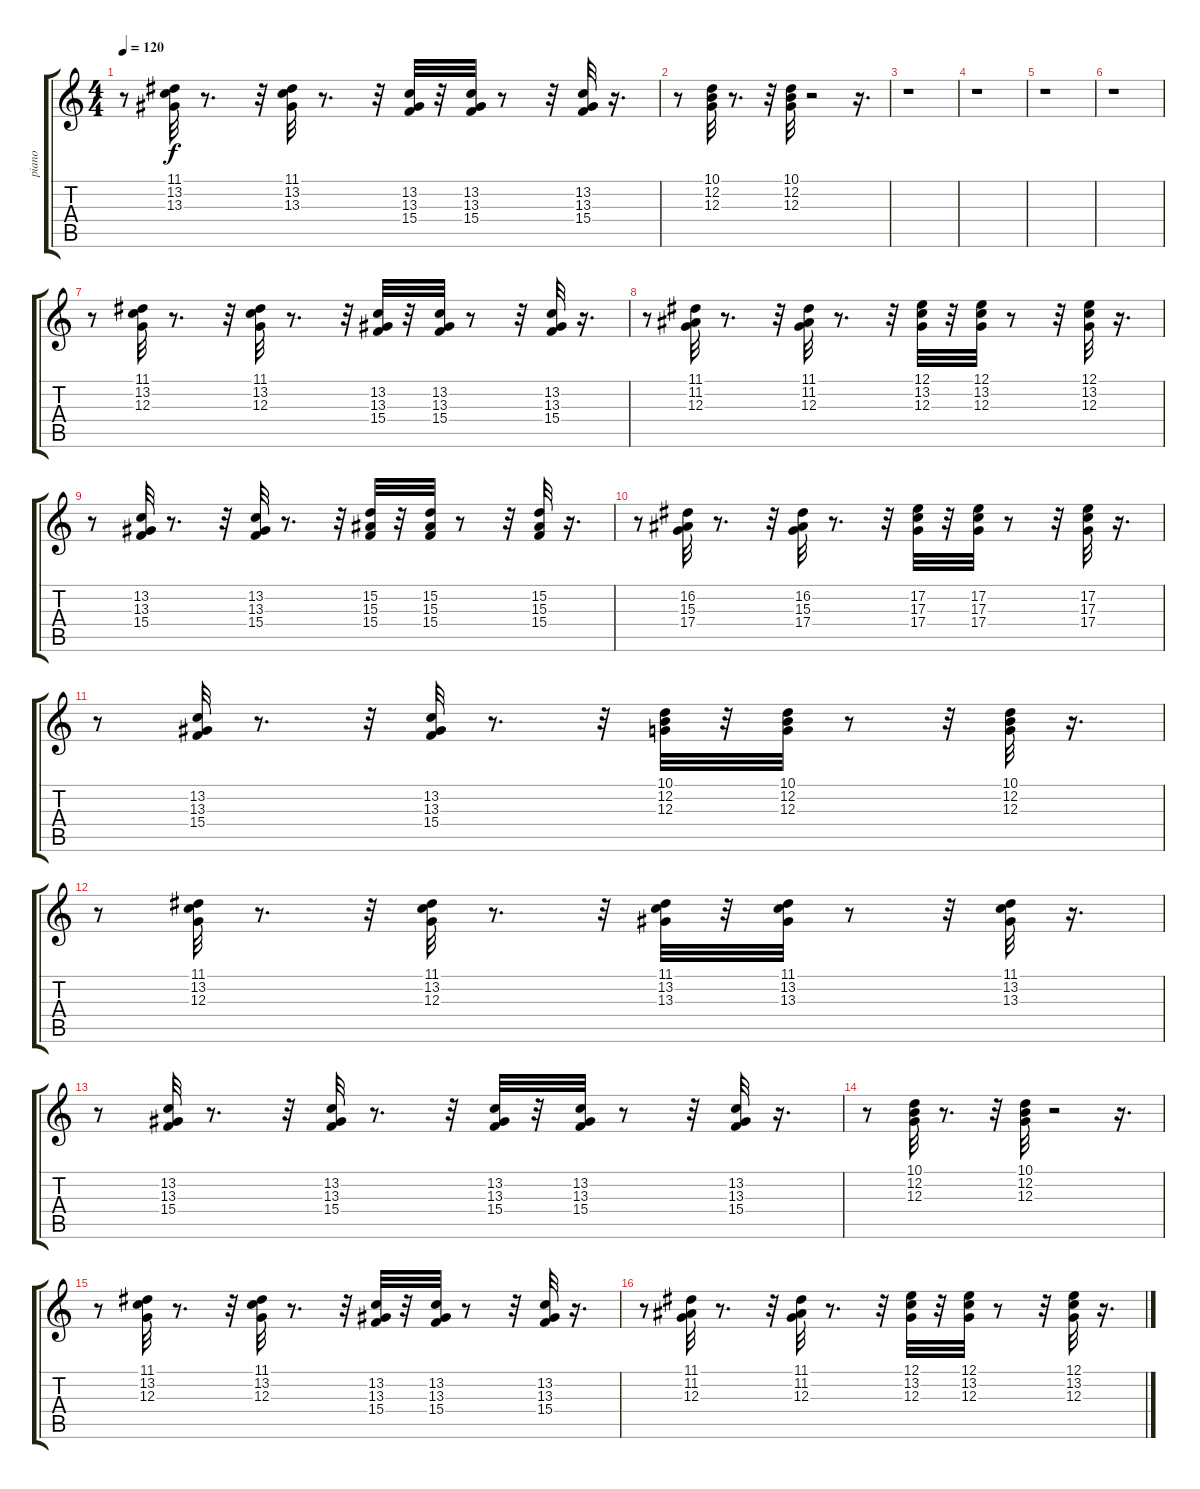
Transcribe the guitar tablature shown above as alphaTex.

\track ("piano" "piano") {instrument electricgrandpiano}
\staff {score tabs}
\tuning (E4 B3 G3 D3 A2 E2) {hide}
\ts (4 4)
\tempo 120
\clef g2
\ks c
r.8{dy f} (11.1 13.2 13.3).32 r.8{d} r.32 (11.1 13.2 13.3).32 r.8{d} r.32 (13.2 13.3 15.4).32 r.32 (13.2 13.3 15.4).32 r.8 r.32 (13.2 13.3 15.4).32 r.16{d} |
r.8 (10.1 12.2 12.3).32 r.8{d} r.32 (10.1 12.2 12.3).32 r.2 r.16{d} |
r.1 |
r.1 |
r.1 |
r.1 |
r.8 (11.1 13.2 12.3).32 r.8{d} r.32 (11.1 13.2 12.3).32 r.8{d} r.32 (13.2 13.3 15.4).32 r.32 (13.2 13.3 15.4).32 r.8 r.32 (13.2 13.3 15.4).32 r.16{d} |
r.8 (11.1 11.2 12.3).32 r.8{d} r.32 (11.1 11.2 12.3).32 r.8{d} r.32 (12.1 13.2 12.3).32 r.32 (12.1 13.2 12.3).32 r.8 r.32 (12.1 13.2 12.3).32 r.16{d} |
r.8 (13.2 13.3 15.4).32 r.8{d} r.32 (13.2 13.3 15.4).32 r.8{d} r.32 (15.2 15.3 15.4).32 r.32 (15.2 15.3 15.4).32 r.8 r.32 (15.2 15.3 15.4).32 r.16{d} |
r.8 (16.2 15.3 17.4).32 r.8{d} r.32 (16.2 15.3 17.4).32 r.8{d} r.32 (17.2 17.3 17.4).32 r.32 (17.2 17.3 17.4).32 r.8 r.32 (17.2 17.3 17.4).32 r.16{d} |
r.8 (13.2 13.3 15.4).32 r.8{d} r.32 (13.2 13.3 15.4).32 r.8{d} r.32 (10.1 12.2 12.3).32 r.32 (10.1 12.2 12.3).32 r.8 r.32 (10.1 12.2 12.3).32 r.16{d} |
r.8 (11.1 13.2 12.3).32 r.8{d} r.32 (11.1 13.2 12.3).32 r.8{d} r.32 (11.1 13.2 13.3).32 r.32 (11.1 13.2 13.3).32 r.8 r.32 (11.1 13.2 13.3).32 r.16{d} |
r.8 (13.2 13.3 15.4).32 r.8{d} r.32 (13.2 13.3 15.4).32 r.8{d} r.32 (13.2 13.3 15.4).32 r.32 (13.2 13.3 15.4).32 r.8 r.32 (13.2 13.3 15.4).32 r.16{d} |
r.8 (10.1 12.2 12.3).32 r.8{d} r.32 (10.1 12.2 12.3).32 r.2 r.16{d} |
r.8 (11.1 13.2 12.3).32 r.8{d} r.32 (11.1 13.2 12.3).32 r.8{d} r.32 (13.2 13.3 15.4).32 r.32 (13.2 13.3 15.4).32 r.8 r.32 (13.2 13.3 15.4).32 r.16{d} |
r.8 (11.1 11.2 12.3).32 r.8{d} r.32 (11.1 11.2 12.3).32 r.8{d} r.32 (12.1 13.2 12.3).32 r.32 (12.1 13.2 12.3).32 r.8 r.32 (12.1 13.2 12.3).32 r.16{d}
